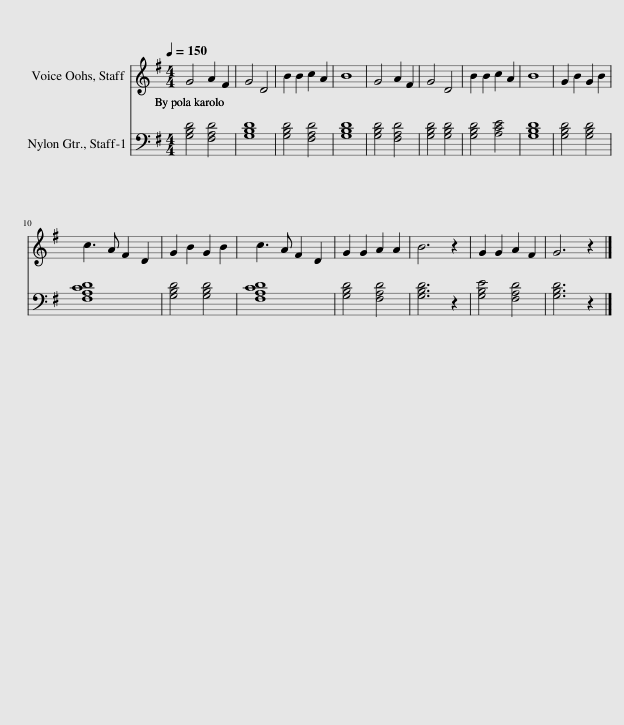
X:1
%%score 1 2
L:1/8
Q:1/4=150
M:4/4
I:linebreak $
K:G
V:1 treble
V:2 bass
V:1
 G4 A2 F2 | G4 D4 | B2 B2 c2 A2 | B8 | G4 A2 F2 | %5
 G4 D4 | B2 B2 c2 A2 | B8 | G2 B2 G2 B2 |$ c3 A F2 D2 | %10
 G2 B2 G2 B2 | c3 A F2 D2 | G2 G2 A2 A2 | B6 z2 | G2 G2 A2 F2 | %15
 G6 z2 |] %16
V:2
 [G,B,D]4 [F,A,D]4 | [G,B,D]8 | [G,B,D]4 [F,A,D]4 | [G,B,D]8 | [G,B,D]4 [F,A,D]4 | %5
 [G,B,D]4 [G,B,D]4 | [G,B,D]4 [A,CE]4 | [G,B,D]8 | [G,B,D]4 [G,B,D]4 |$ [F,A,CD]8 | %10
 [G,B,D]4 [G,B,D]4 | [F,A,CD]8 | [G,B,D]4 [F,A,D]4 | [G,B,D]6 z2 | [G,B,E]4 [F,A,D]4 | %15
 [G,B,D]6 z2 |] %16
